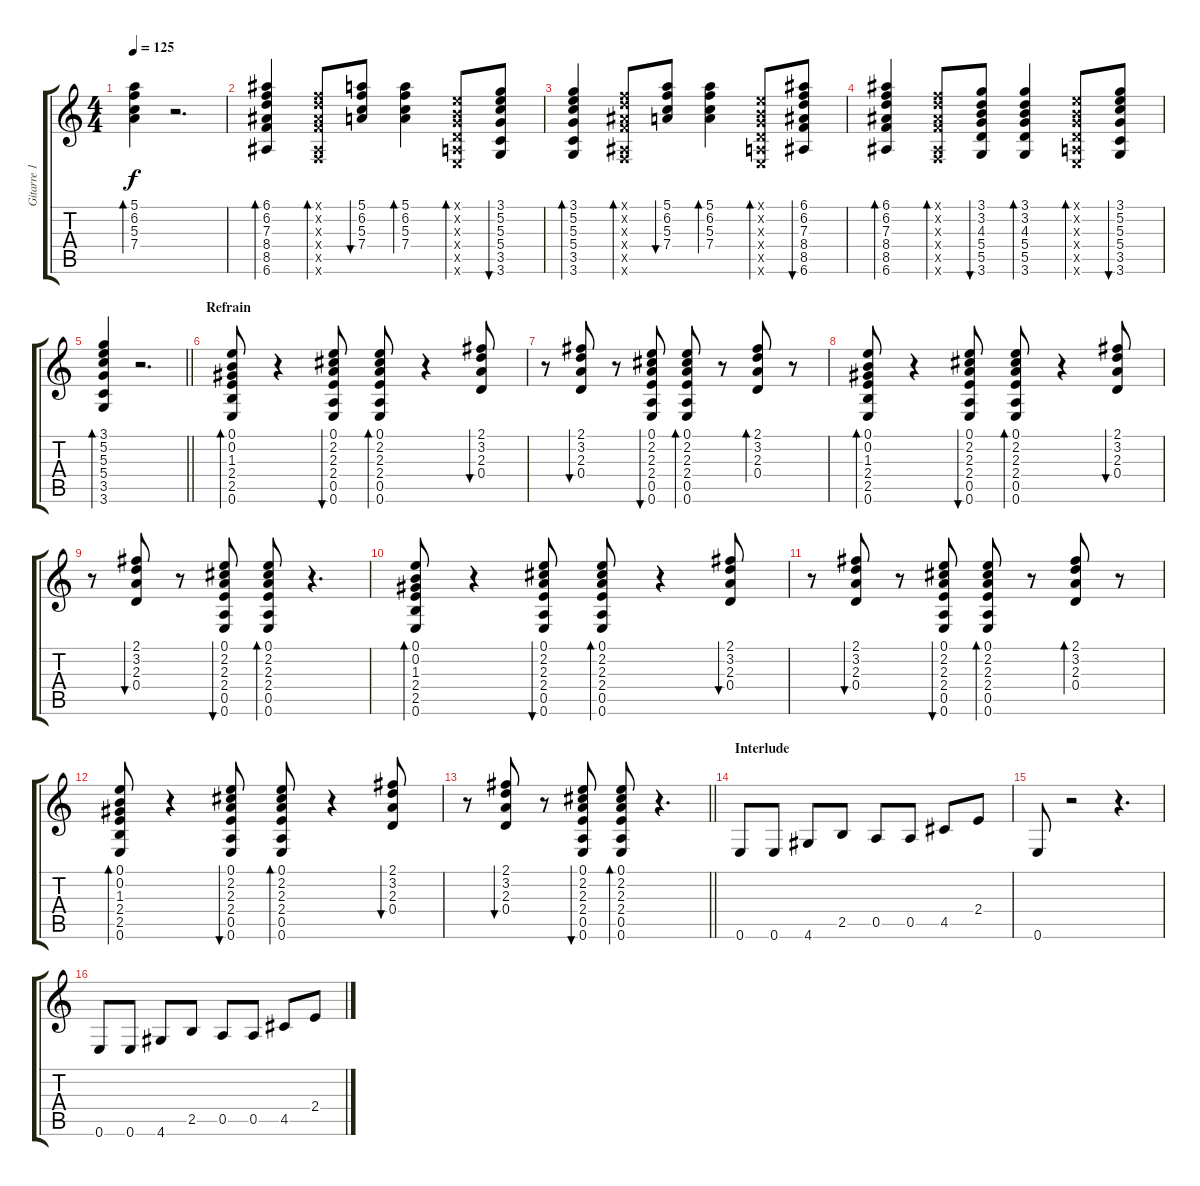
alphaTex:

\track ("Gitarre 1" "Gitarre 1") {instrument electricguitarclean}
\staff {score tabs}
\tuning (E4 B3 G3 D3 A2 E2) {hide}
\ts (4 4)
\tempo 125
\clef g2
\ks c
(5.1 6.2 5.3 7.4).4{bd 60 dy f} r.2{d} |
(6.1 6.2 7.3 8.4 8.5 6.6).4{bd 60} (1.1{x} 3.2{x} 3.3{x} 3.4{x} 1.5{x} 1.6{x}).8{bd 60} (5.1 6.2 5.3 7.4).8{bu 60} (5.1 6.2 5.3 7.4).4{bd 60} (0.1{x} 0.2{x} 0.3{x} 0.4{x} 0.5{x} 0.6{x}).8{bd 60} (3.1 5.2 5.3 5.4 3.5 3.6).8{bu 60} |
(3.1 5.2 5.3 5.4 3.5 3.6).4{bd 60} (1.1{x} 3.2{x} 3.3{x} 3.4{x} 1.5{x} 1.6{x}).8{bd 60} (5.1 6.2 5.3 7.4).8{bu 60} (5.1 6.2 5.3 7.4).4{bd 60} (0.1{x} 0.2{x} 0.3{x} 0.4{x} 0.5{x} 0.6{x}).8{bd 60} (6.1 6.2 7.3 8.4 8.5 6.6).8{bu 60} |
(6.1 6.2 7.3 8.4 8.5 6.6).4{bd 60} (1.1{x} 3.2{x} 3.3{x} 3.4{x} 1.5{x} 1.6{x}).8{bd 60} (3.1 3.2 4.3 5.4 5.5 3.6).8{bu 60} (3.1 3.2 4.3 5.4 5.5 3.6).4{bd 60} (0.1{x} 0.2{x} 0.3{x} 0.4{x} 0.5{x} 0.6{x}).8{bd 60} (3.1 5.2 5.3 5.4 3.5 3.6).8{bu 60} |
\barLineRight lightlight
(3.1 5.2 5.3 5.4 3.5 3.6).4{bd 60} r.2{d} |
\section ("" "Refrain")
(0.1 0.2 1.3 2.4 2.5 0.6).8{bd 60} r.4 (0.1 2.2 2.3 2.4 0.5 0.6).8{bu 60} (0.1 2.2 2.3 2.4 0.5 0.6).8{bd 60} r.4 (2.1 3.2 2.3 0.4).8{bu 60} |
r.8 (2.1 3.2 2.3 0.4).8{bu 60} r.8 (0.1 2.2 2.3 2.4 0.5 0.6).8{bu 60} (0.1 2.2 2.3 2.4 0.5 0.6).8{bd 60} r.8 (2.1 3.2 2.3 0.4).8{bd 60} r.8 |
(0.1 0.2 1.3 2.4 2.5 0.6).8{bd 60} r.4 (0.1 2.2 2.3 2.4 0.5 0.6).8{bu 60} (0.1 2.2 2.3 2.4 0.5 0.6).8{bd 60} r.4 (2.1 3.2 2.3 0.4).8{bu 60} |
r.8 (2.1 3.2 2.3 0.4).8{bu 60} r.8 (0.1 2.2 2.3 2.4 0.5 0.6).8{bu 60} (0.1 2.2 2.3 2.4 0.5 0.6).8{bd 60} r.4{d} |
(0.1 0.2 1.3 2.4 2.5 0.6).8{bd 60} r.4 (0.1 2.2 2.3 2.4 0.5 0.6).8{bu 60} (0.1 2.2 2.3 2.4 0.5 0.6).8{bd 60} r.4 (2.1 3.2 2.3 0.4).8{bu 60} |
r.8 (2.1 3.2 2.3 0.4).8{bu 60} r.8 (0.1 2.2 2.3 2.4 0.5 0.6).8{bu 60} (0.1 2.2 2.3 2.4 0.5 0.6).8{bd 60} r.8 (2.1 3.2 2.3 0.4).8{bd 60} r.8 |
(0.1 0.2 1.3 2.4 2.5 0.6).8{bd 60} r.4 (0.1 2.2 2.3 2.4 0.5 0.6).8{bu 60} (0.1 2.2 2.3 2.4 0.5 0.6).8{bd 60} r.4 (2.1 3.2 2.3 0.4).8{bu 60} |
\barLineRight lightlight
r.8 (2.1 3.2 2.3 0.4).8{bu 60} r.8 (0.1 2.2 2.3 2.4 0.5 0.6).8{bu 60} (0.1 2.2 2.3 2.4 0.5 0.6).8{bd 60} r.4{d} |
\section ("" "Interlude")
0.6.8 0.6.8 4.6.8 2.5.8 0.5.8 0.5.8 4.5.8 2.4.8 |
0.6.8 r.2 r.4{d} |
0.6.8 0.6.8 4.6.8 2.5.8 0.5.8 0.5.8 4.5.8 2.4.8
